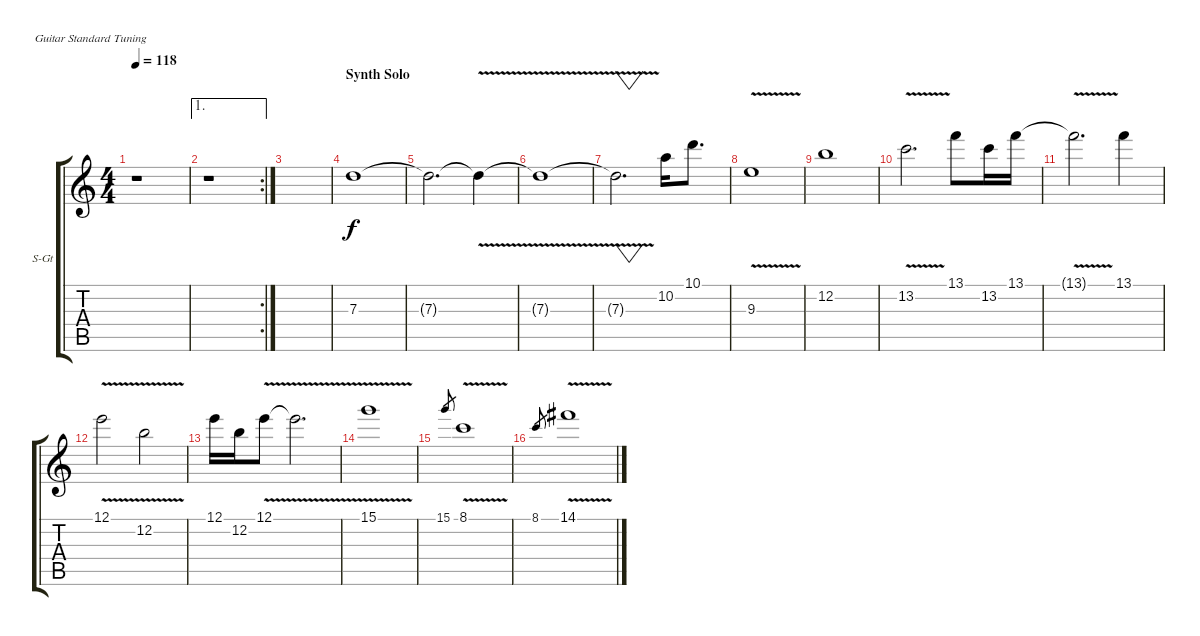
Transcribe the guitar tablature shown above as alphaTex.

\bracketExtendMode groupsimilarinstruments
\firstSystemTrackNameOrientation horizontal
\otherSystemsTrackNameOrientation horizontal
\track ("Synth" "S-Gt") {instrument lead2sawtooth}
\staff {score tabs}
\tuning (E4 B3 G3 D3 A2 E2)
\displaytranspose 12
\ts (4 4)
\tempo 118
\clef g2
\ks c
r.1{dy f} |
\ae 1
\rc 2
r.1 |
|
\section ("" "Synth Solo")
7.3.1 |
7.3{t}.2{d} 7.3{v t}.4 |
7.3{v t}.1 |
7.3{t}.2{vw d} 10.2.16 10.1.8{d} |
9.3{v}.1 |
12.2.1 |
13.2{v}.2{d} 13.1.8 13.2.16 13.1.16 |
13.1{v t}.2{d} 13.1.4 |
12.1{v}.2 12.2{v}.2 |
12.1.16 12.2.16 12.1{v}.8 12.1{v t}.2{d} |
15.1{v}.1 |
15.1.8{gr} 8.1{v}.1 |
8.1.8{gr} 14.1{v}.1
